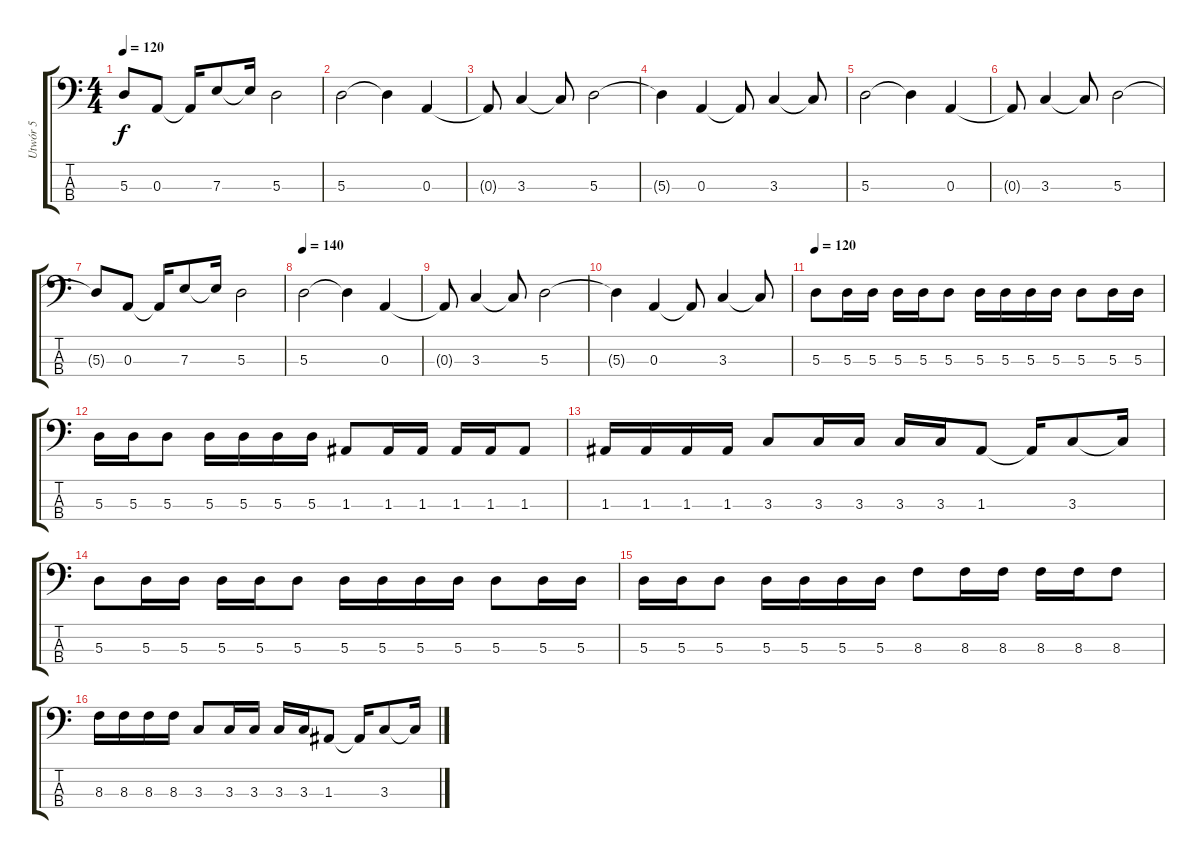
\track ("Utwór 5" "Utwór 5") {instrument electricbasspick}
\staff {score tabs}
\tuning (G2 D2 A1 E1) {hide}
\ts (4 4)
\tempo 120
\clef f4
\ks c
5.3{t}.8{dy f} 0.3.8 0.3{t}.16 7.3.8 7.3{t}.16 5.3.2 |
5.3.2 5.3{t}.4 0.3.4 |
0.3{t}.8 3.3.4 3.3{t}.8 5.3.2 |
5.3{t}.4 0.3.4 0.3{t}.8 3.3.4 3.3{t}.8 |
5.3.2 5.3{t}.4 0.3.4 |
0.3{t}.8 3.3.4 3.3{t}.8 5.3.2 |
5.3{t}.8 0.3.8 0.3{t}.16 7.3.8 7.3{t}.16 5.3.2 |
\tempo 140
5.3.2 5.3{t}.4 0.3.4 |
0.3{t}.8 3.3.4 3.3{t}.8 5.3.2 |
5.3{t}.4 0.3.4 0.3{t}.8 3.3.4 3.3{t}.8 |
\tempo 120
5.3.8 5.3.16 5.3.16 5.3.16 5.3.16 5.3.8 5.3.16 5.3.16 5.3.16 5.3.16 5.3.8 5.3.16 5.3.16 |
5.3.16 5.3.16 5.3.8 5.3.16 5.3.16 5.3.16 5.3.16 1.3.8 1.3.16 1.3.16 1.3.16 1.3.16 1.3.8 |
1.3.16 1.3.16 1.3.16 1.3.16 3.3.8 3.3.16 3.3.16 3.3.16 3.3.16 1.3.8 1.3{t}.16 3.3.8 3.3{t}.16 |
5.3.8 5.3.16 5.3.16 5.3.16 5.3.16 5.3.8 5.3.16 5.3.16 5.3.16 5.3.16 5.3.8 5.3.16 5.3.16 |
5.3.16 5.3.16 5.3.8 5.3.16 5.3.16 5.3.16 5.3.16 8.3.8 8.3.16 8.3.16 8.3.16 8.3.16 8.3.8 |
8.3.16 8.3.16 8.3.16 8.3.16 3.3.8 3.3.16 3.3.16 3.3.16 3.3.16 1.3.8 1.3{t}.16 3.3.8 3.3{t}.16
